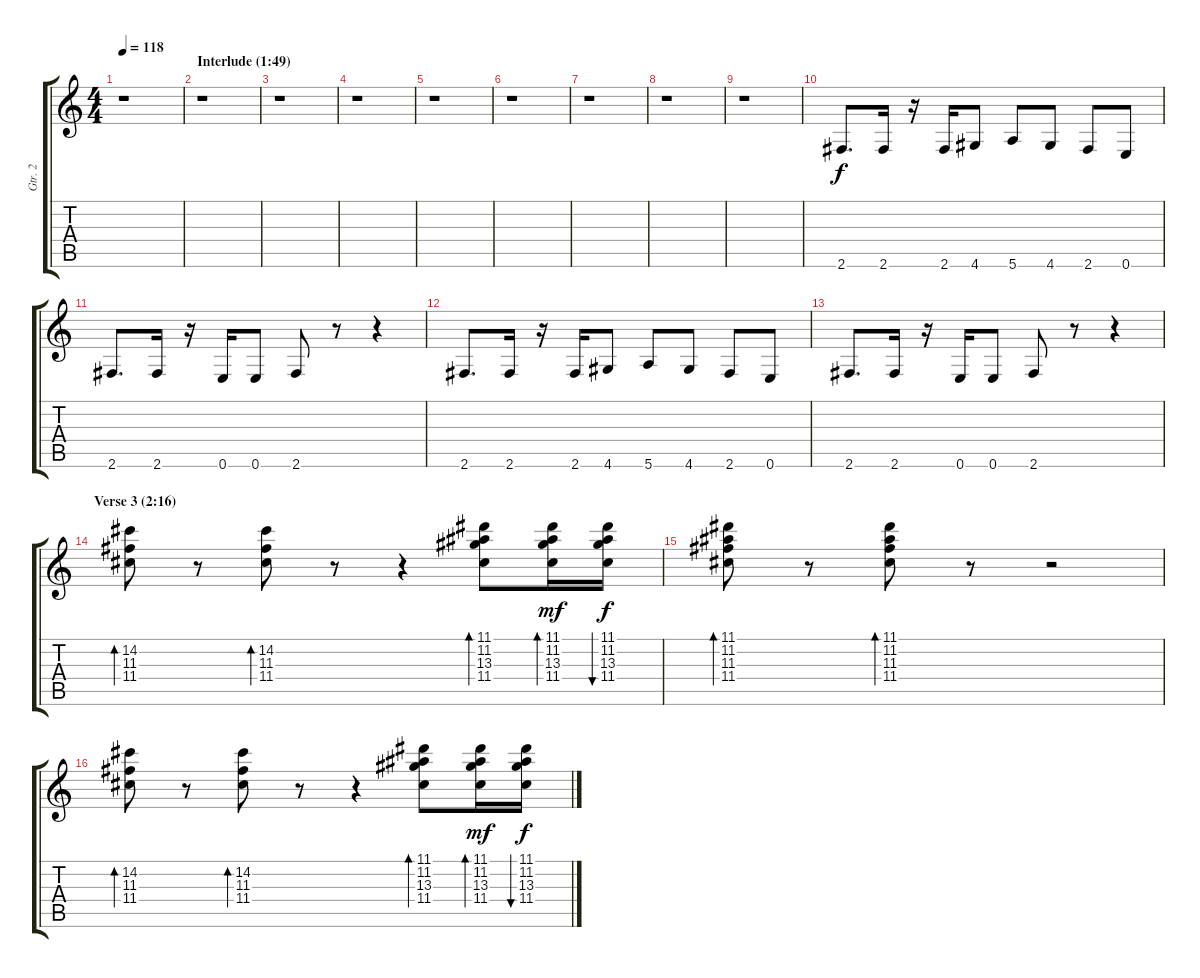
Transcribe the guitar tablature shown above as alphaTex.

\track ("Gtr. 2" "Gtr. 2") {instrument electricguitarclean}
\staff {score tabs}
\tuning (E4 B3 G3 D3 A2 E2) {hide}
\ts (4 4)
\tempo 118
\clef g2
\ks c
r.1{dy f} |
\section ("" "Interlude (1:49)")
r.1 |
r.1 |
r.1 |
r.1 |
r.1 |
r.1 |
r.1 |
r.1 |
2.6.8{d} 2.6.16 r.16 2.6.16 4.6.8 5.6.8 4.6.8 2.6.8 0.6.8 |
2.6.8{d} 2.6.16 r.16 0.6.16 0.6.8 2.6.8 r.8 r.4 |
2.6.8{d} 2.6.16 r.16 2.6.16 4.6.8 5.6.8 4.6.8 2.6.8 0.6.8 |
2.6.8{d} 2.6.16 r.16 0.6.16 0.6.8 2.6.8 r.8 r.4 |
\section ("" "Verse 3 (2:16)")
(14.2 11.3 11.4).8{bd 60} r.8 (14.2 11.3 11.4).8{bd 60} r.8 r.4 (11.1 11.2 13.3 11.4).8{bd 60} (11.1 11.2 13.3 11.4).16{bd 60 dy mf} (11.1 11.2 13.3 11.4).16{bu 60 dy f} |
(11.1 11.2 11.3 11.4).8{bd 60} r.8 (11.1 11.2 11.3 11.4).8{bd 60} r.8 r.2 |
(14.2 11.3 11.4).8{bd 60} r.8 (14.2 11.3 11.4).8{bd 60} r.8 r.4 (11.1 11.2 13.3 11.4).8{bd 60} (11.1 11.2 13.3 11.4).16{bd 60 dy mf} (11.1 11.2 13.3 11.4).16{bu 60 dy f}
